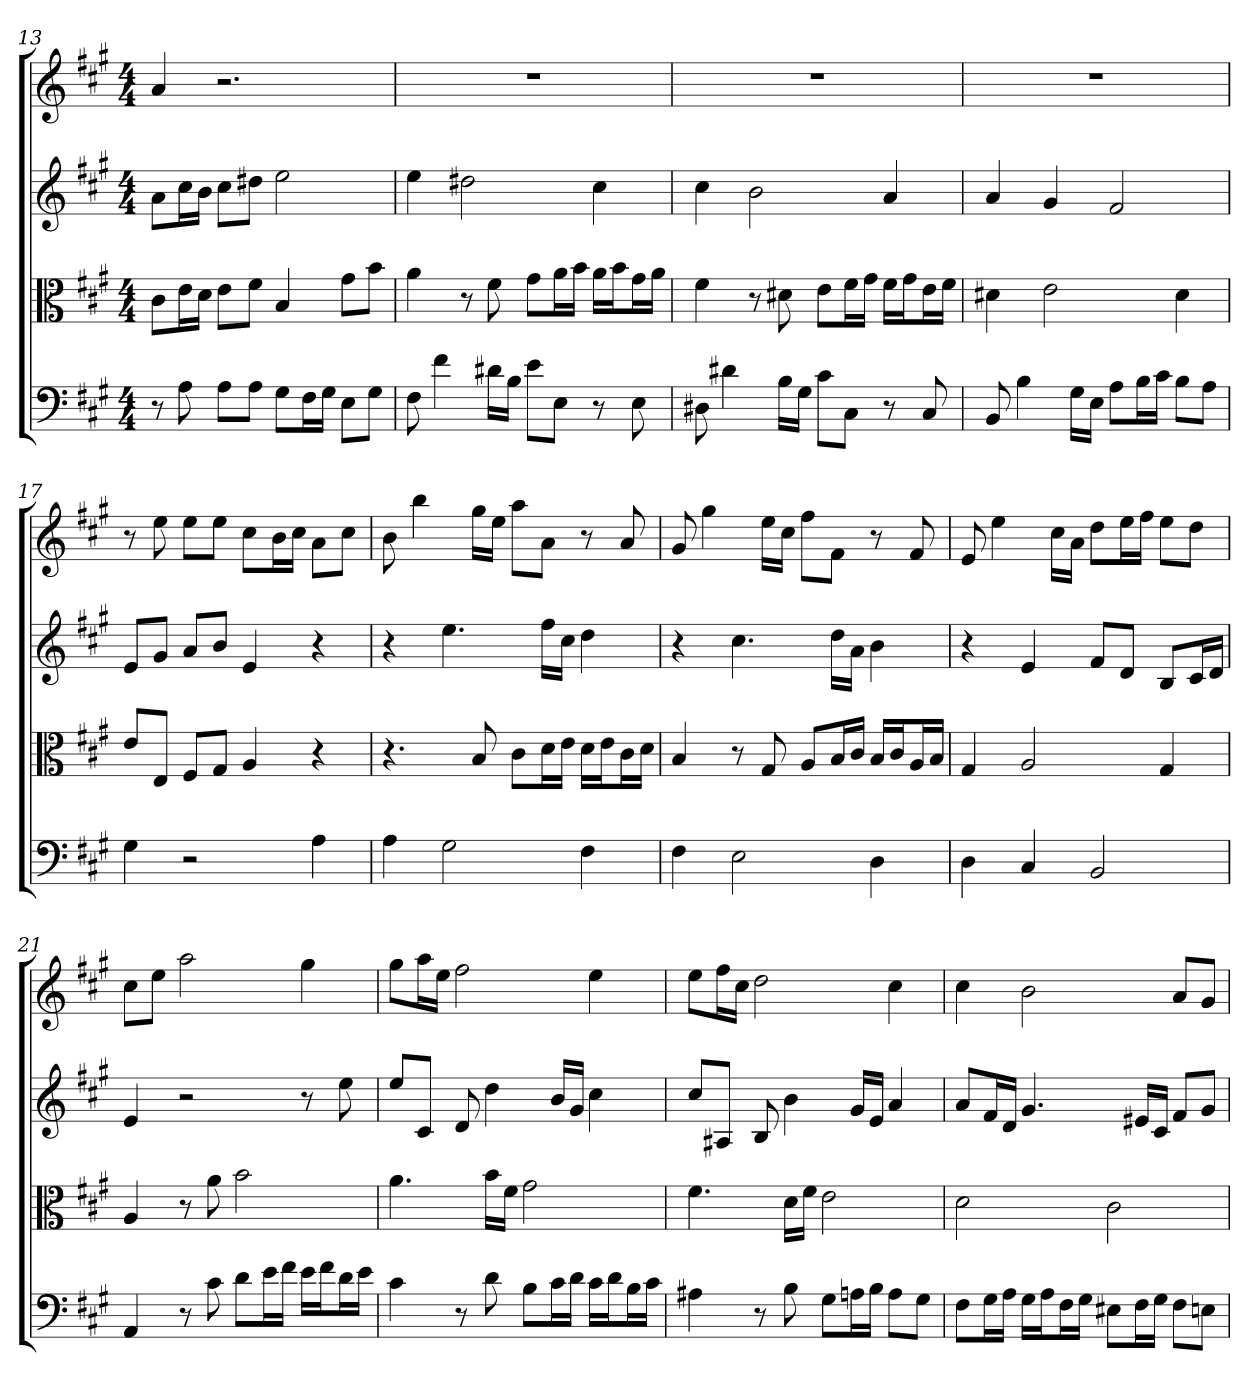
**kern	**kern	**kern	**kern
*part4	*part3	*part2	*part1
*staff4	*staff3	*staff2	*staff1
*clefF4	*clefC3	*	*
*k[f#c#g#]	*k[f#c#g#]	*k[f#c#g#]	*k[f#c#g#]
*A:	*A:	*A:	*A:
*M4/4	*M4/4	*M4/4	*M4/4
=13	=13	=13	=13
8r	8c#\L	8aL	4a
8A	16e\L	16cc#L	.
.	16d\JJ	16bJJ	.
8A\L	8e\L	8cc#L	2.r
8A\J	8f#\J	8dd#XJ	.
8G#\L	4B	2ee	.
16F#\L	.	.	.
16G#\JJ	.	.	.
8E\L	8g#\L	.	.
8G#\J	8b\J	.	.
=14	=14	=14	=14
8F#	4a	4ee	1r
4f#	.	.	.
.	8r	2dd#X	.
16d#X\LL	8f#	.	.
16B\JJ	.	.	.
8e\L	8g#\L	.	.
8E\J	16a\L	.	.
.	16b\JJ	.	.
8r	16a\LL	4cc#	.
.	16b\J	.	.
8E	16g#\L	.	.
.	16a\JJ	.	.
=15	=15	=15	=15
8D#X	4f#	4cc#	1r
4d#X	.	.	.
.	8r	2b	.
16B\LL	8d#X	.	.
16G#\JJ	.	.	.
8c#\L	8e\L	.	.
8C#\J	16f#\L	.	.
.	16g#\JJ	.	.
8r	16f#\LL	4a	.
.	16g#\J	.	.
8C#	16e\L	.	.
.	16f#\JJ	.	.
=16	=16	=16	=16
8BB	4d#X	4a	1r
4B	.	.	.
.	2e	4g#	.
16G#\LL	.	.	.
16E\JJ	.	.	.
8A\L	.	2f#	.
16B\L	.	.	.
16c#\JJ	.	.	.
8B\L	4d#	.	.
8A\J	.	.	.
=17	=17	=17	=17
4G#	8e/L	8eL	8r
.	8E/J	8g#J	8ee
2r	8F#/L	8aL	8eeL
.	8G#/J	8bJ	8eeJ
.	4A	4e	8cc#L
.	.	.	16bL
.	.	.	16cc#JJ
4A	4r	4r	8aL
.	.	.	8cc#J
=18	=18	=18	=18
4A	4.r	4r	8b
.	.	.	4bb
2G#	.	4.ee	.
.	8B	.	16gg#LL
.	.	.	16eeJJ
.	8c#\L	.	8aaL
.	16d\L	16ff#LL	8aJ
.	16e\JJ	16cc#JJ	.
4F#	16d\LL	4dd	8r
.	16e\J	.	.
.	16c#\L	.	8a
.	16d\JJ	.	.
=19	=19	=19	=19
4F#	4B	4r	8g#
.	.	.	4gg#
2E	8r	4.cc#	.
.	8G#	.	16eeLL
.	.	.	16cc#JJ
.	8A/L	.	8ff#L
.	16B/L	16ddLL	8f#J
.	16c#/JJ	16aJJ	.
4D	16B/LL	4b	8r
.	16c#/J	.	.
.	16A/L	.	8f#
.	16B/JJ	.	.
=20	=20	=20	=20
4D	4G#	4r	8e
.	.	.	4ee
4C#	2A	4e	.
.	.	.	16cc#LL
.	.	.	16aJJ
2BB	.	8f#L	8ddL
.	.	8dJ	16eeL
.	.	.	16ff#JJ
.	4G#	8BL	8eeL
.	.	16c#L	8ddJ
.	.	16dJJ	.
=21	=21	=21	=21
4AA	4A	4e	8cc#L
.	.	.	8eeJ
8r	8r	2r	2aa
8c#	8a	.	.
8d\L	2b	.	.
16e\L	.	.	.
16f#\JJ	.	.	.
16e\LL	.	8r	4gg#
16f#\J	.	.	.
16d\L	.	8ee	.
16e\JJ	.	.	.
=22	=22	=22	=22
4c#	4.a	8eeL	8gg#L
.	.	8c#J	16aaL
.	.	.	16eeJJ
8r	.	8d	2ff#
8d	16b\LL	4dd	.
.	16f#\JJ	.	.
8B\L	2g#	.	.
16c#\L	.	16bLL	.
16d\JJ	.	16g#JJ	.
16c#\LL	.	4cc#	4ee
16d\J	.	.	.
16B\L	.	.	.
16c#\JJ	.	.	.
=23	=23	=23	=23
4A#X	4.f#	8cc#L	8eeL
.	.	8A#XJ	16ff#L
.	.	.	16cc#JJ
8r	.	8B	2dd
8B	16d\LL	4b	.
.	16f#\JJ	.	.
8G#\L	2e	.	.
16An\L	.	16g#LL	.
16B\JJ	.	16eJJ	.
8A\L	.	4a	4cc#
8G#\J	.	.	.
=24	=24	=24	=24
8F#\L	2d	8aL	4cc#
16G#\L	.	16f#L	.
16A\JJ	.	16dJJ	.
16G#\LL	.	4.g#	2b
16A\J	.	.	.
16F#\L	.	.	.
16G#\JJ	.	.	.
8E#X\L	2c#	.	.
16F#\L	.	16e#XLL	.
16G#\JJ	.	16c#JJ	.
8F#\L	.	8f#L	8aL
8En\J	.	8g#J	8g#J
=	=	=	=
*-	*-	*-	*-
